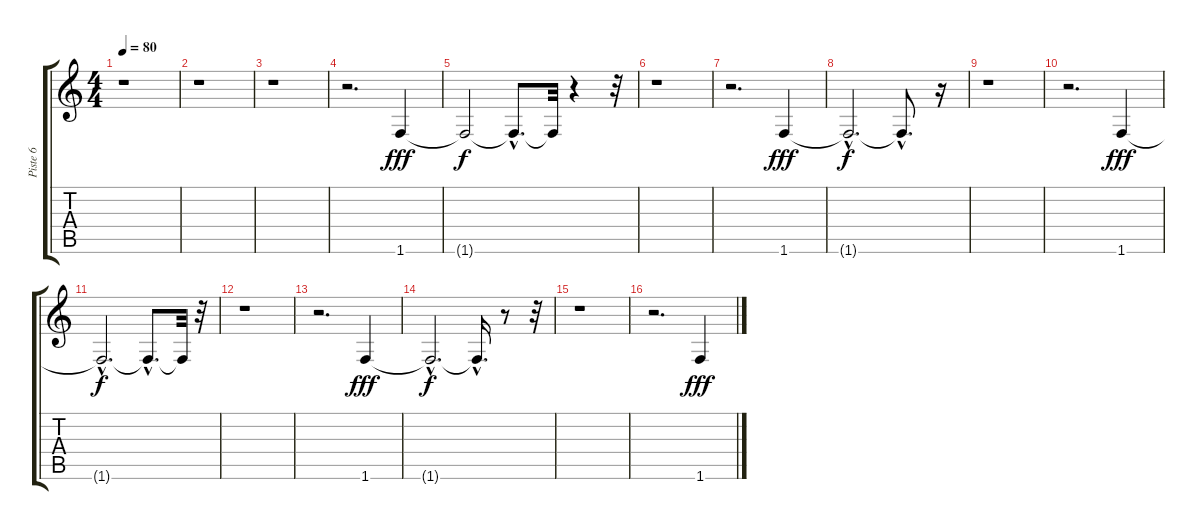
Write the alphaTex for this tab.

\track ("Piste 6" "Piste 6") {instrument fretlessbass}
\staff {score tabs}
\tuning (E4 B3 G3 D3 A2 E2) {hide}
\ts (4 4)
\tempo 80
\clef g2
\ks c
r.1{dy fff instrument fretlessbass} |
r.1 |
r.1 |
r.2{d} 1.6.4 |
1.6{t}.2{dy f} 1.6{hac t}.8{d} 1.6{t}.32 r.4 r.32 |
r.1 |
r.2{d} 1.6.4{dy fff} |
1.6{hac t}.2{d dy f} 1.6{hac t}.8{d} r.16 |
r.1 |
r.2{d} 1.6.4{dy fff} |
1.6{hac t}.2{d dy f} 1.6{hac t}.8{d} 1.6{t}.32 r.32 |
r.1 |
r.2{d} 1.6.4{dy fff} |
1.6{hac t}.2{d dy f} 1.6{hac t}.16{d} r.8 r.32 |
r.1 |
r.2{d} 1.6.4{dy fff}
